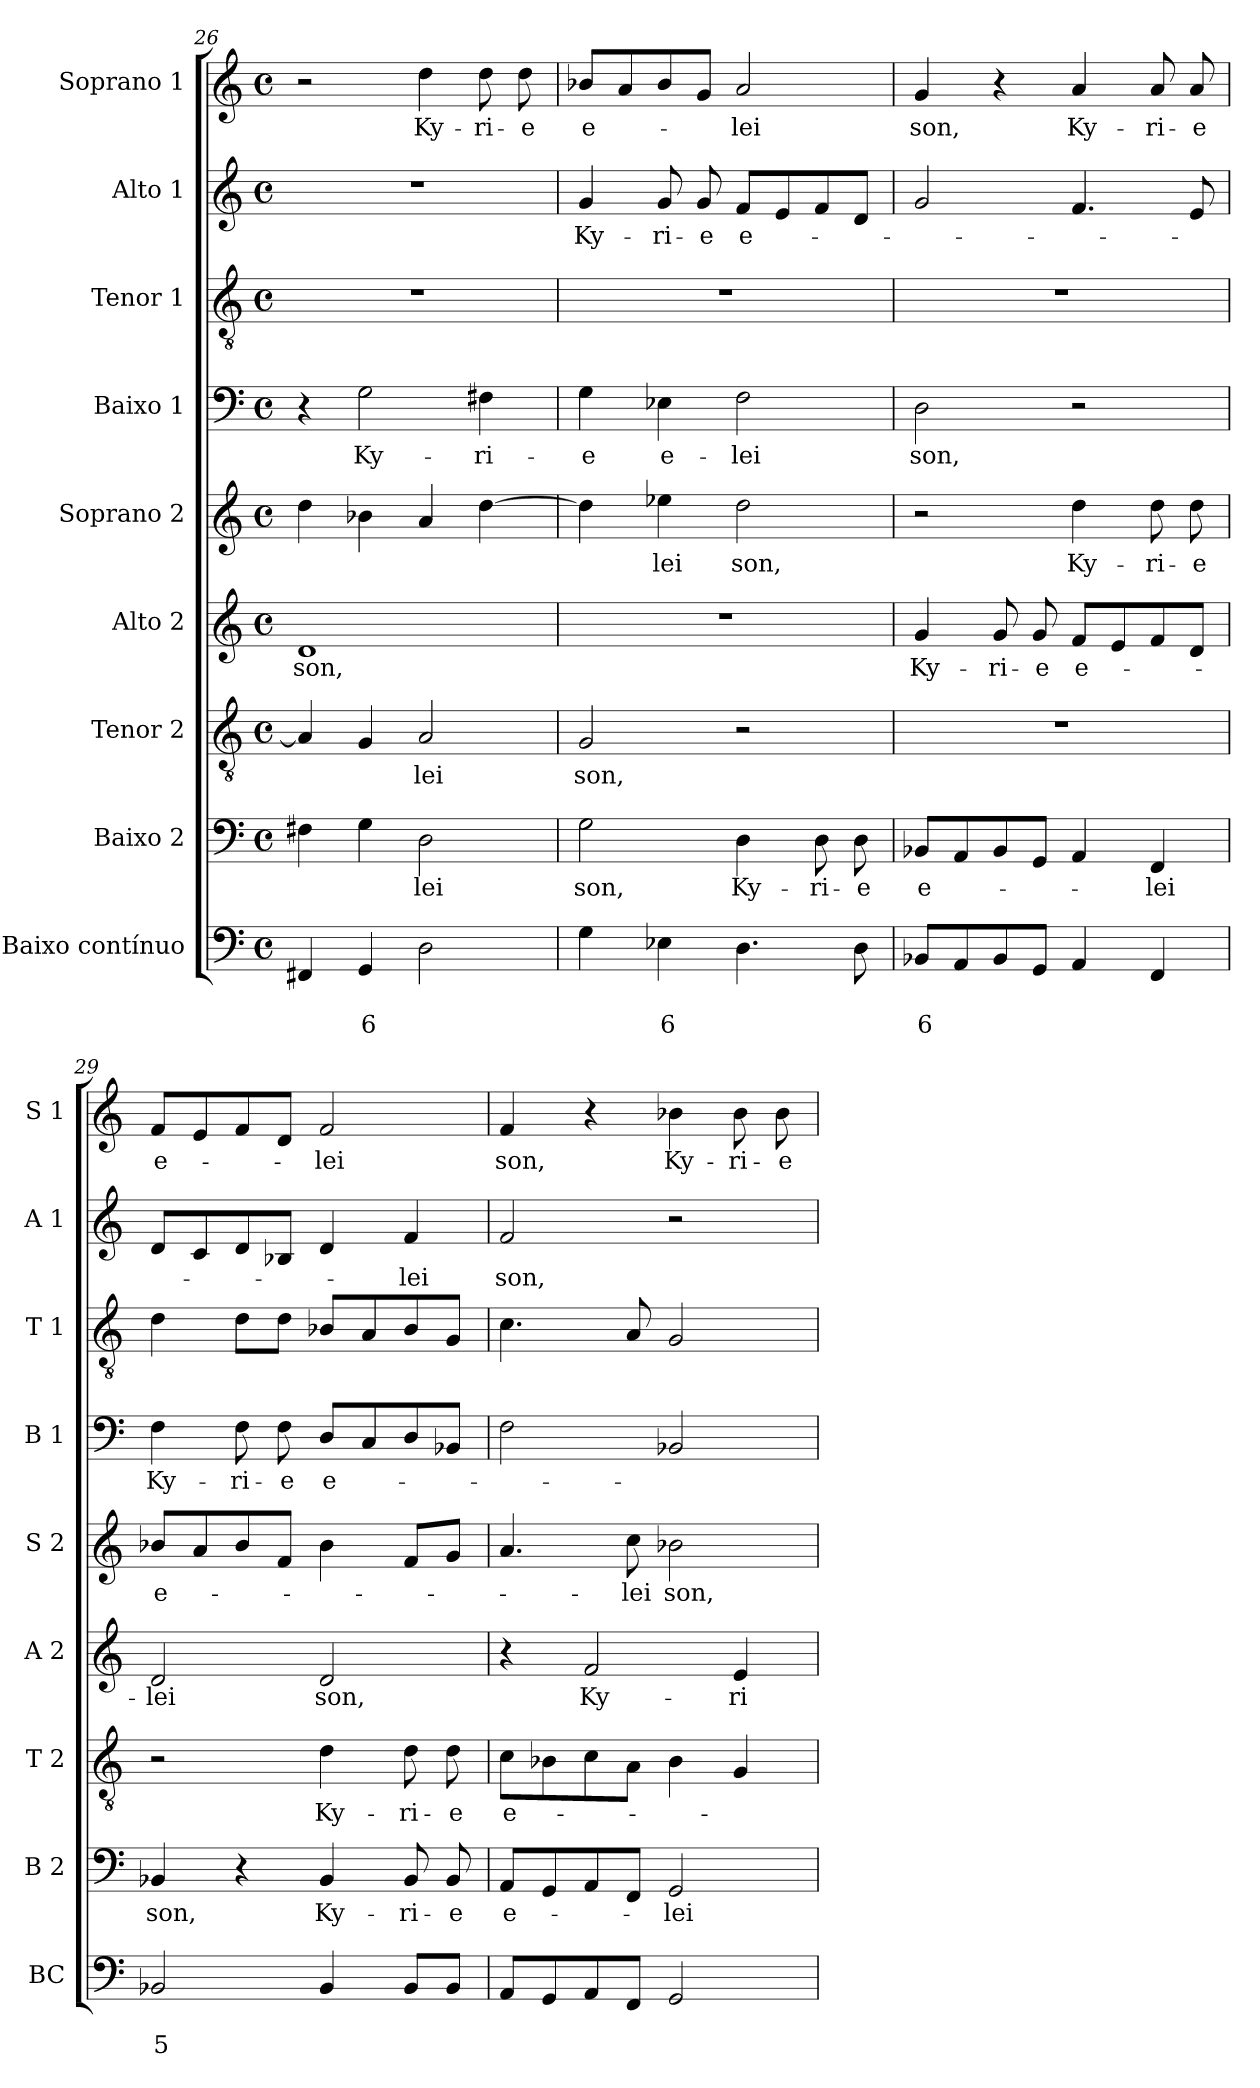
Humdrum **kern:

**kern	**text	**text	**kern	**text	**kern	**text	**kern	**text	**kern	**text	**kern	**text	**kern	**kern	**text	**kern	**text
*part9	*part9	*part9	*part8	*part8	*part7	*part7	*part6	*part6	*part5	*part5	*part4	*part4	*part3	*part2	*part2	*part1	*part1
*staff9	*staff9	*staff9	*staff8	*staff8	*staff7	*staff7	*staff6	*staff6	*staff5	*staff5	*staff4	*staff4	*staff3	*staff2	*staff2	*staff1	*staff1
*I"Baixo contínuo	*	*	*I"Baixo 2	*	*I"Tenor 2	*	*I"Alto 2	*	*I"Soprano 2	*	*I"Baixo 1	*	*I"Tenor 1	*I"Alto 1	*	*I"Soprano 1	*
*I'BC	*	*	*I'B 2	*	*I'T 2	*	*I'A 2	*	*I'S 2	*	*I'B 1	*	*I'T 1	*I'A 1	*	*I'S 1	*
*clefF4	*	*	*clefF4	*	*clefGv2	*	*clefG2	*	*clefG2	*	*clefF4	*	*clefGv2	*clefG2	*	*clefG2	*
*k[]	*	*	*k[]	*	*k[]	*	*k[]	*	*k[]	*	*k[]	*	*k[]	*k[]	*	*k[]	*
*C:	*	*	*C:	*	*C:	*	*C:	*	*C:	*	*C:	*	*C:	*C:	*	*C:	*
*M4/4	*	*	*M4/4	*	*M4/4	*	*M4/4	*	*M4/4	*	*M4/4	*	*M4/4	*M4/4	*	*M4/4	*
*met(c)	*	*	*met(c)	*	*met(c)	*	*met(c)	*	*met(c)	*	*met(c)	*	*met(c)	*met(c)	*	*met(c)	*
=26	=26	=26	=26	=26	=26	=26	=26	=26	=26	=26	=26	=26	=26	=26	=26	=26	=26
*^	*	*	*	*	*	*	*	*	*	*	*	*	*	*	*	*	*
!	!	!	!	!	!	!	!	!	!LO:LY:b	!	!	!	!	!	!	!	!	!
4FF#X/	2ryy	.	.	4F#X\	.	4A/]	.	1d	son,	4dd\	.	4r	.	1r	1r	.	2r	.
!	!	!	!LO:LY:b	!	!	!	!	!	!	!	!	!	!LO:LY:b	!	!	!	!	!
4GG/	.	.	6	4G\	.	4G/	.	.	.	4b-X\	.	2G\	Ky-	.	.	.	.	.
!	!	!	!	!	!LO:LY:b	!	!LO:LY:b	!	!	!	!	!	!	!	!	!	!	!LO:LY:b
2D\	4ryy	.	.	2D\	-lei	2A/	-lei	.	.	4a/	.	.	.	.	.	.	4dd\	Ky-
!	!	!	!	!	!	!	!	!	!	!	!	!	!LO:LY:b	!	!	!	!	!LO:LY:b
.	4ryy	.	.	.	.	.	.	.	.	[4dd\	.	4F#X\	-ri-	.	.	.	8dd\	-ri-
!	!	!	!	!	!	!	!	!	!	!	!	!	!	!	!	!	!	!LO:LY:b
.	.	.	.	.	.	.	.	.	.	.	.	.	.	.	.	.	8dd\	-e
*v	*v	*	*	*	*	*	*	*	*	*	*	*	*	*	*	*	*	*
=27	=27	=27	=27	=27	=27	=27	=27	=27	=27	=27	=27	=27	=27	=27	=27	=27	=27
!	!	!	!	!LO:LY:b	!	!LO:LY:b	!	!	!	!	!	!LO:LY:b	!	!	!LO:LY:b	!	!LO:LY:b
4G\	.	.	2G\	son,	2G/	son,	1r	.	4dd\]	.	4G\	-e	1r	4g/	Ky-	8b-X/L	e-
.	.	.	.	.	.	.	.	.	.	.	.	.	.	.	.	8a/	.
!	!	!LO:LY:b	!	!	!	!	!	!	!	!LO:LY:b	!	!LO:LY:b	!	!	!LO:LY:b	!	!
4E-X\	.	6	.	.	.	.	.	.	4ee-X\	-lei	4E-X\	e-	.	8g/	-ri-	8b-/	.
!	!	!	!	!	!	!	!	!	!	!	!	!	!	!	!LO:LY:b	!	!
.	.	.	.	.	.	.	.	.	.	.	.	.	.	8g/	-e	8g/J	.
!	!	!	!	!LO:LY:b	!	!	!	!	!	!LO:LY:b	!	!LO:LY:b	!	!	!LO:LY:b	!	!LO:LY:b
4.D\	.	.	4D\	Ky-	2r	.	.	.	2dd\	son,	2F\	-lei	.	8f/L	e-	2a/	-lei
.	.	.	.	.	.	.	.	.	.	.	.	.	.	8e/	.	.	.
!	!	!	!	!LO:LY:b	!	!	!	!	!	!	!	!	!	!	!	!	!
.	.	.	8D\	-ri-	.	.	.	.	.	.	.	.	.	8f/	.	.	.
!	!	!	!	!LO:LY:b	!	!	!	!	!	!	!	!	!	!	!	!	!
8D\	.	.	8D\	-e	.	.	.	.	.	.	.	.	.	8d/J	.	.	.
!!LO:PB:g=z
=28	=28	=28	=28	=28	=28	=28	=28	=28	=28	=28	=28	=28	=28	=28	=28	=28	=28
!	!	!LO:LY:b	!	!LO:LY:b	!	!	!	!LO:LY:b	!	!	!	!LO:LY:b	!	!	!	!	!LO:LY:b
8BB-X/L	.	6	8BB-X/L	e-	1r	.	4g/	Ky-	2r	.	2D\	son,	1r	2g/	.	4g/	son,
8AA/	.	.	8AA/	.	.	.	.	.	.	.	.	.	.	.	.	.	.
!	!	!	!	!	!	!	!	!LO:LY:b	!	!	!	!	!	!	!	!	!
8BB-/	.	.	8BB-/	.	.	.	8g/	-ri-	.	.	.	.	.	.	.	4r	.
!	!	!	!	!	!	!	!	!LO:LY:b	!	!	!	!	!	!	!	!	!
8GG/J	.	.	8GG/J	.	.	.	8g/	-e	.	.	.	.	.	.	.	.	.
!	!	!	!	!	!	!	!	!LO:LY:b	!	!LO:LY:b	!	!	!	!	!	!	!LO:LY:b
4AA/	.	.	4AA/	.	.	.	8f/L	e-	4dd\	Ky-	2r	.	.	4.f/	.	4a/	Ky-
.	.	.	.	.	.	.	8e/	.	.	.	.	.	.	.	.	.	.
!	!	!	!	!LO:LY:b	!	!	!	!	!	!LO:LY:b	!	!	!	!	!	!	!LO:LY:b
4FF/	.	.	4FF/	-lei	.	.	8f/	.	8dd\	-ri-	.	.	.	.	.	8a/	-ri-
!	!	!	!	!	!	!	!	!	!	!LO:LY:b	!	!	!	!	!	!	!LO:LY:b
.	.	.	.	.	.	.	8d/J	.	8dd\	-e	.	.	.	8e/	.	8a/	-e
=29	=29	=29	=29	=29	=29	=29	=29	=29	=29	=29	=29	=29	=29	=29	=29	=29	=29
!	!	!LO:LY:b	!	!LO:LY:b	!	!	!	!LO:LY:b	!	!LO:LY:b	!	!LO:LY:b	!	!	!	!	!LO:LY:b
2BB-X/	.	5	4BB-X/	son,	2r	.	2d/	-lei	8b-X/L	e-	4F\	Ky-	4d\	8d/L	.	8f/L	e-
.	.	.	.	.	.	.	.	.	8a/	.	.	.	.	8c/	.	8e/	.
!	!	!	!	!	!	!	!	!	!	!	!	!LO:LY:b	!	!	!	!	!
.	.	.	4r	.	.	.	.	.	8b-/	.	8F\	-ri-	8d\L	8d/	.	8f/	.
!	!	!	!	!	!	!	!	!	!	!	!	!LO:LY:b	!	!	!	!	!
.	.	.	.	.	.	.	.	.	8f/J	.	8F\	-e	8d\J	8B-X/J	.	8d/J	.
!	!	!	!	!LO:LY:b	!	!LO:LY:b	!	!LO:LY:b	!	!	!	!LO:LY:b	!	!	!	!	!LO:LY:b
4BB-/	.	.	4BB-/	Ky-	4d\	Ky-	2d/	son,	4b-\	.	8D/L	e-	8B-X/L	4d/	.	2f/	-lei
.	.	.	.	.	.	.	.	.	.	.	8C/	.	8A/	.	.	.	.
!	!	!	!	!LO:LY:b	!	!LO:LY:b	!	!	!	!	!	!	!	!	!LO:LY:b	!	!
8BB-/L	.	.	8BB-/	-ri-	8d\	-ri-	.	.	8f/L	.	8D/	.	8B-/	4f/	-lei	.	.
!	!	!	!	!LO:LY:b	!	!LO:LY:b	!	!	!	!	!	!	!	!	!	!	!
8BB-/J	.	.	8BB-/	-e	8d\	-e	.	.	8g/J	.	8BB-X/J	.	8G/J	.	.	.	.
=30	=30	=30	=30	=30	=30	=30	=30	=30	=30	=30	=30	=30	=30	=30	=30	=30	=30
*^	*	*	*	*	*	*	*	*	*	*	*	*	*	*	*	*	*
!	!	!	!	!	!LO:LY:b	!	!LO:LY:b	!	!	!	!	!	!	!	!	!LO:LY:b	!	!LO:LY:b
8AA/L	2ryy	.	.	8AA/L	e-	8c\L	e-	4r	.	4.a/	.	2F\	.	4.c\	2f/	son,	4f/	son,
8GG/	.	.	.	8GG/	.	8B-X\	.	.	.	.	.	.	.	.	.	.	.	.
!	!	!	!	!	!	!	!	!	!LO:LY:b	!	!	!	!	!	!	!	!	!
8AA/	.	.	.	8AA/	.	8c\	.	2f/	Ky-	.	.	.	.	.	.	.	4r	.
!	!	!	!	!	!	!	!	!	!	!	!LO:LY:b	!	!	!	!	!	!	!
8FF/J	.	.	.	8FF/J	.	8A\J	.	.	.	8cc\	-lei	.	.	8A/	.	.	.	.
!	!	!	!	!	!LO:LY:b	!	!	!	!	!	!LO:LY:b	!	!	!	!	!	!	!LO:LY:b
2GG/	4ryy	.	.	2GG/	-lei	4B-\	.	.	.	2b-X\	son,	2BB-X/	.	2G/	2r	.	4b-X\	Ky-
!	!	!	!	!	!	!	!	!	!LO:LY:b	!	!	!	!	!	!	!	!	!LO:LY:b
.	4ryy	.	.	.	.	4G/	.	4e/	-ri-	.	.	.	.	.	.	.	8b-\	-ri-
!	!	!	!	!	!	!	!	!	!	!	!	!	!	!	!	!	!	!LO:LY:b
.	.	.	.	.	.	.	.	.	.	.	.	.	.	.	.	.	8b-\	-e
*v	*v	*	*	*	*	*	*	*	*	*	*	*	*	*	*	*	*	*
=	=	=	=	=	=	=	=	=	=	=	=	=	=	=	=	=	=
*-	*-	*-	*-	*-	*-	*-	*-	*-	*-	*-	*-	*-	*-	*-	*-	*-	*-
